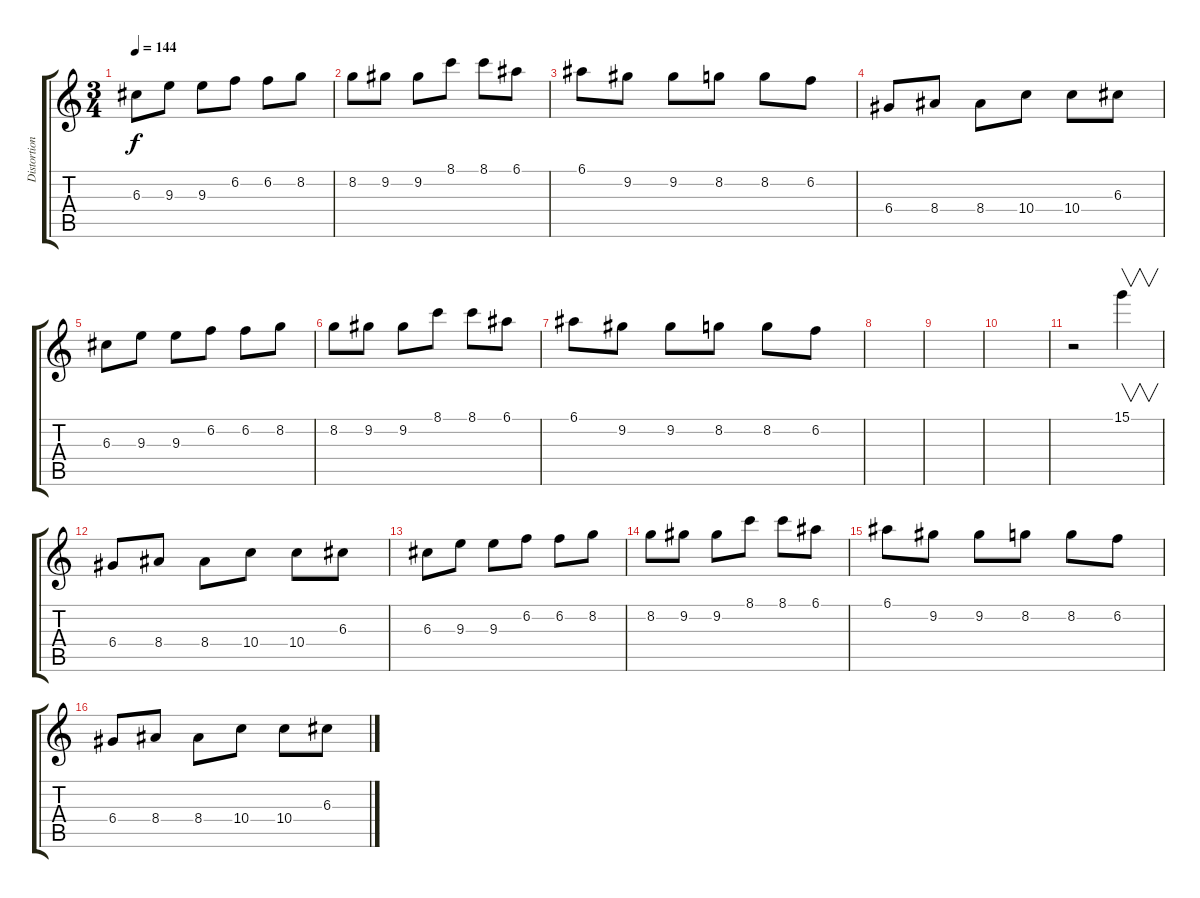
\track ("Distortion Guitar" "Distortion") {instrument distortionguitar}
\staff {score tabs}
\tuning (E4 B3 G3 D3 A2 E2) {hide}
\ts (3 4)
\tempo 144
\clef g2
\ks c
6.3.8{dy f} 9.3.8 9.3.8 6.2.8 6.2.8 8.2.8 |
8.2.8 9.2.8 9.2.8 8.1.8 8.1.8 6.1.8 |
6.1.8 9.2.8 9.2.8 8.2.8 8.2.8 6.2.8 |
6.4.8 8.4.8 8.4.8 10.4.8 10.4.8 6.3.8 |
6.3.8 9.3.8 9.3.8 6.2.8 6.2.8 8.2.8 |
8.2.8 9.2.8 9.2.8 8.1.8 8.1.8 6.1.8 |
6.1.8 9.2.8 9.2.8 8.2.8 8.2.8 6.2.8 |
|
|
|
r.2 15.1.4{v} |
6.4.8 8.4.8 8.4.8 10.4.8 10.4.8 6.3.8 |
6.3.8 9.3.8 9.3.8 6.2.8 6.2.8 8.2.8 |
8.2.8 9.2.8 9.2.8 8.1.8 8.1.8 6.1.8 |
6.1.8 9.2.8 9.2.8 8.2.8 8.2.8 6.2.8 |
6.4.8 8.4.8 8.4.8 10.4.8 10.4.8 6.3.8
